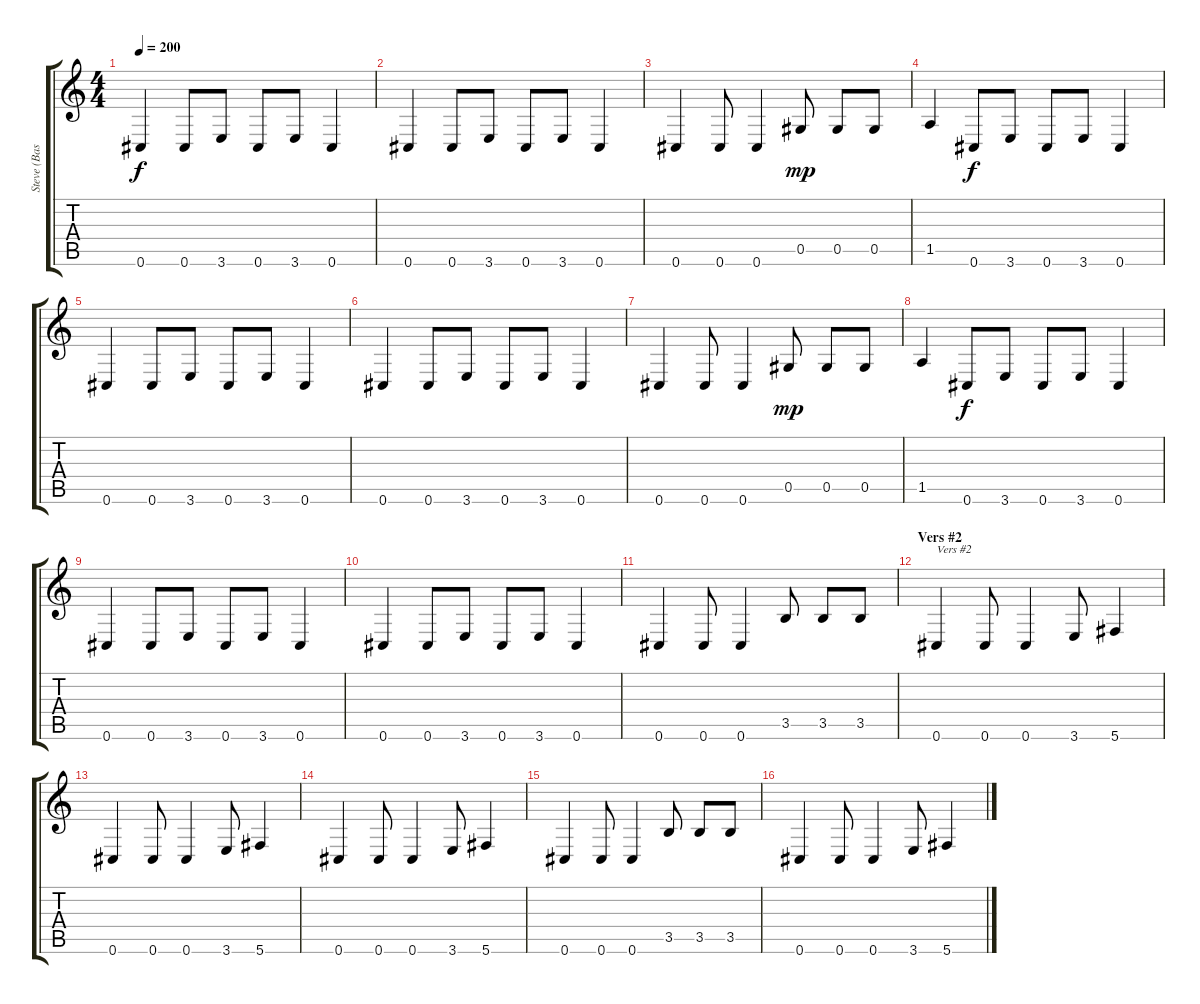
\track ("Steve (Bass)" "Steve (Bas") {instrument acousticbass}
\staff {score tabs}
\tuning (Eb4 Bb3 Gb3 Db3 Ab2 Db2) {hide}
\ts (4 4)
\tempo 200
\clef g2
\ks c
0.6.4{dy f} 0.6.8 3.6.8 0.6.8 3.6.8 0.6.4 |
0.6.4 0.6.8 3.6.8 0.6.8 3.6.8 0.6.4 |
0.6.4 0.6.8 0.6.4 0.5.8{dy mp} 0.5.8 0.5.8 |
1.5.4 0.6.8{dy f} 3.6.8 0.6.8 3.6.8 0.6.4 |
0.6.4 0.6.8 3.6.8 0.6.8 3.6.8 0.6.4 |
0.6.4 0.6.8 3.6.8 0.6.8 3.6.8 0.6.4 |
0.6.4 0.6.8 0.6.4 0.5.8{dy mp} 0.5.8 0.5.8 |
1.5.4 0.6.8{dy f} 3.6.8 0.6.8 3.6.8 0.6.4 |
0.6.4 0.6.8 3.6.8 0.6.8 3.6.8 0.6.4 |
0.6.4 0.6.8 3.6.8 0.6.8 3.6.8 0.6.4 |
0.6.4 0.6.8 0.6.4 3.5.8 3.5.8 3.5.8 |
\section ("" "Vers #2")
0.6.4{txt "Vers #2"} 0.6.8 0.6.4 3.6.8 5.6.4 |
0.6.4 0.6.8 0.6.4 3.6.8 5.6.4 |
0.6.4 0.6.8 0.6.4 3.6.8 5.6.4 |
0.6.4 0.6.8 0.6.4 3.5.8 3.5.8 3.5.8 |
0.6.4 0.6.8 0.6.4 3.6.8 5.6.4
